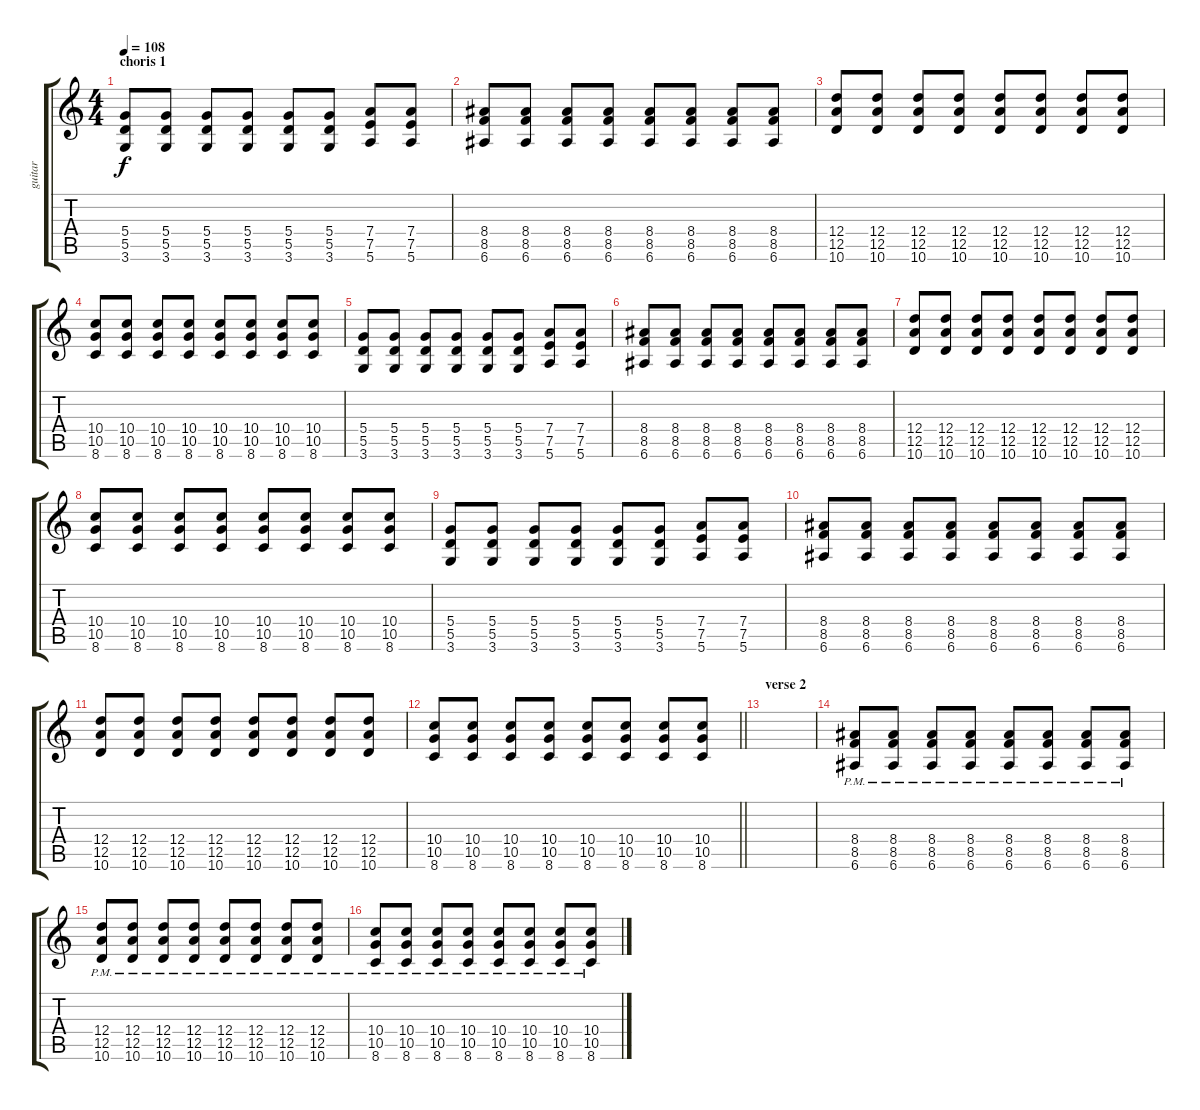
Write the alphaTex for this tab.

\track ("guitar" "guitar") {instrument distortionguitar}
\staff {score tabs}
\tuning (E4 B3 G3 D3 A2 E2) {hide}
\ts (4 4)
\section ("" "choris 1")
\tempo 108
\clef g2
\ks c
(5.4 5.5 3.6).8{dy f volume 16} (5.4 5.5 3.6).8 (5.4 5.5 3.6).8 (5.4 5.5 3.6).8 (5.4 5.5 3.6).8 (5.4 5.5 3.6).8 (7.4 7.5 5.6).8 (7.4 7.5 5.6).8 |
(8.4 8.5 6.6).8 (8.4 8.5 6.6).8 (8.4 8.5 6.6).8 (8.4 8.5 6.6).8 (8.4 8.5 6.6).8 (8.4 8.5 6.6).8 (8.4 8.5 6.6).8 (8.4 8.5 6.6).8 |
(12.4 12.5 10.6).8 (12.4 12.5 10.6).8 (12.4 12.5 10.6).8 (12.4 12.5 10.6).8 (12.4 12.5 10.6).8 (12.4 12.5 10.6).8 (12.4 12.5 10.6).8 (12.4 12.5 10.6).8 |
(10.4 10.5 8.6).8 (10.4 10.5 8.6).8 (10.4 10.5 8.6).8 (10.4 10.5 8.6).8 (10.4 10.5 8.6).8 (10.4 10.5 8.6).8 (10.4 10.5 8.6).8 (10.4 10.5 8.6).8 |
(5.4 5.5 3.6).8 (5.4 5.5 3.6).8 (5.4 5.5 3.6).8 (5.4 5.5 3.6).8 (5.4 5.5 3.6).8 (5.4 5.5 3.6).8 (7.4 7.5 5.6).8 (7.4 7.5 5.6).8 |
(8.4 8.5 6.6).8 (8.4 8.5 6.6).8 (8.4 8.5 6.6).8 (8.4 8.5 6.6).8 (8.4 8.5 6.6).8 (8.4 8.5 6.6).8 (8.4 8.5 6.6).8 (8.4 8.5 6.6).8 |
(12.4 12.5 10.6).8 (12.4 12.5 10.6).8 (12.4 12.5 10.6).8 (12.4 12.5 10.6).8 (12.4 12.5 10.6).8 (12.4 12.5 10.6).8 (12.4 12.5 10.6).8 (12.4 12.5 10.6).8 |
(10.4 10.5 8.6).8 (10.4 10.5 8.6).8 (10.4 10.5 8.6).8 (10.4 10.5 8.6).8 (10.4 10.5 8.6).8 (10.4 10.5 8.6).8 (10.4 10.5 8.6).8 (10.4 10.5 8.6).8 |
(5.4 5.5 3.6).8 (5.4 5.5 3.6).8 (5.4 5.5 3.6).8 (5.4 5.5 3.6).8 (5.4 5.5 3.6).8 (5.4 5.5 3.6).8 (7.4 7.5 5.6).8 (7.4 7.5 5.6).8 |
(8.4 8.5 6.6).8 (8.4 8.5 6.6).8 (8.4 8.5 6.6).8 (8.4 8.5 6.6).8 (8.4 8.5 6.6).8 (8.4 8.5 6.6).8 (8.4 8.5 6.6).8 (8.4 8.5 6.6).8 |
(12.4 12.5 10.6).8 (12.4 12.5 10.6).8 (12.4 12.5 10.6).8 (12.4 12.5 10.6).8 (12.4 12.5 10.6).8 (12.4 12.5 10.6).8 (12.4 12.5 10.6).8 (12.4 12.5 10.6).8 |
\barLineRight lightlight
(10.4 10.5 8.6).8 (10.4 10.5 8.6).8 (10.4 10.5 8.6).8 (10.4 10.5 8.6).8 (10.4 10.5 8.6).8 (10.4 10.5 8.6).8 (10.4 10.5 8.6).8 (10.4 10.5 8.6).8 |
\section ("" "verse 2")
|
(8.4{pm} 8.5{pm} 6.6{pm}).8{volume 9} (8.4{pm} 8.5{pm} 6.6{pm}).8 (8.4{pm} 8.5{pm} 6.6{pm}).8 (8.4{pm} 8.5{pm} 6.6{pm}).8 (8.4{pm} 8.5{pm} 6.6{pm}).8 (8.4{pm} 8.5{pm} 6.6{pm}).8 (8.4{pm} 8.5{pm} 6.6{pm}).8 (8.4{pm} 8.5{pm} 6.6{pm}).8 |
(12.4{pm} 12.5{pm} 10.6{pm}).8 (12.4{pm} 12.5{pm} 10.6{pm}).8 (12.4{pm} 12.5{pm} 10.6{pm}).8 (12.4{pm} 12.5{pm} 10.6{pm}).8 (12.4{pm} 12.5{pm} 10.6{pm}).8 (12.4{pm} 12.5{pm} 10.6{pm}).8 (12.4{pm} 12.5{pm} 10.6{pm}).8 (12.4{pm} 12.5{pm} 10.6{pm}).8 |
(10.4{pm} 10.5{pm} 8.6{pm}).8 (10.4{pm} 10.5{pm} 8.6{pm}).8 (10.4{pm} 10.5{pm} 8.6{pm}).8 (10.4{pm} 10.5{pm} 8.6{pm}).8 (10.4{pm} 10.5{pm} 8.6{pm}).8 (10.4{pm} 10.5{pm} 8.6{pm}).8 (10.4{pm} 10.5{pm} 8.6{pm}).8 (10.4{pm} 10.5{pm} 8.6{pm}).8
